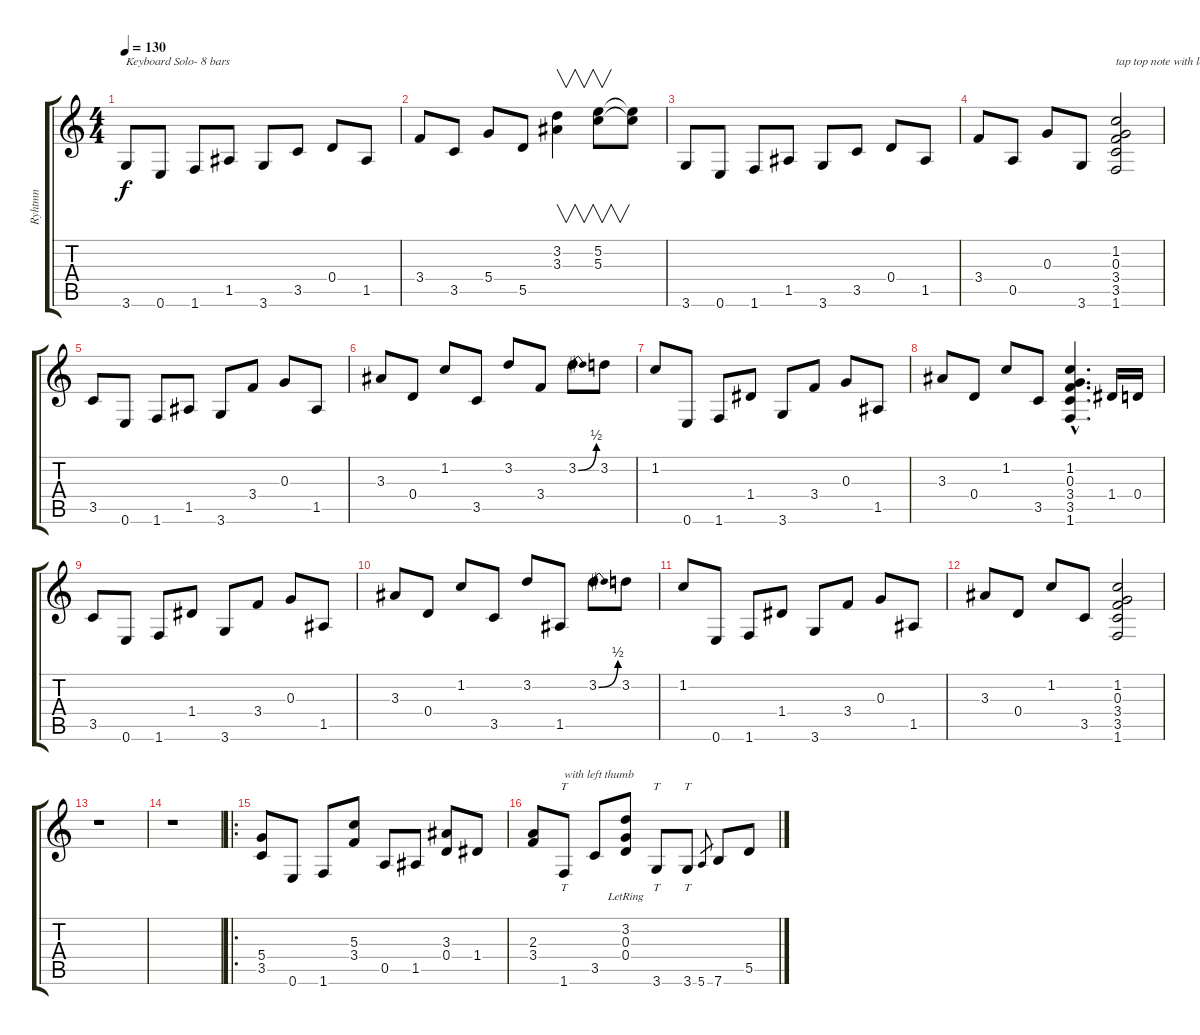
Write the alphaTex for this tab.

\track ("Ryhtmn" "Ryhtmn") {instrument distortionguitar}
\staff {score tabs}
\tuning (E4 B3 G3 D3 A2 E2) {hide}
\ts (4 4)
\tempo 130
\clef g2
\ks c
3.6.8{txt "Keyboard Solo- 8 bars" dy f} 0.6.8 1.6.8 1.5.8 3.6.8 3.5.8 0.4.8 1.5.8 |
3.4.8 3.5.8 5.4.8 5.5.8 (3.2 3.3).4{v} (5.2 5.3).8{v} (5.2{t} 5.3{t}).8 |
3.6.8 0.6.8 1.6.8 1.5.8 3.6.8 3.5.8 0.4.8 1.5.8 |
3.4.8 0.5.8 0.3.8 3.6.8 (1.2 0.3 3.4 3.5 1.6).2{txt "tap top note with left thumb"} |
3.5.8 0.6.8 1.6.8 1.5.8 3.6.8 3.4.8 0.3.8 1.5.8 |
3.3.8 0.4.8 1.2.8 3.5.8 3.2.8 3.4.8 3.2{be (bend 0 0 60 2)}.8 3.2.8 |
1.2.8 0.6.8 1.6.8 1.4.8 3.6.8 3.4.8 0.3.8 1.5.8 |
3.3.8 0.4.8 1.2.8 3.5.8 (1.2{hac} 0.3{hac} 3.4{hac} 3.5{hac} 1.6{hac}).4{d} 1.4.16 0.4.16 |
3.5.8 0.6.8 1.6.8 1.4.8 3.6.8 3.4.8 0.3.8 1.5.8 |
3.3.8 0.4.8 1.2.8 3.5.8 3.2.8 1.5.8 3.2{be (bend 0 0 60 2)}.8 3.2.8 |
1.2.8 0.6.8 1.6.8 1.4.8 3.6.8 3.4.8 0.3.8 1.5.8 |
3.3.8 0.4.8 1.2.8 3.5.8 (1.2 0.3 3.4 3.5 1.6).2 |
r.1 |
r.1 |
\ro
(5.4 3.5).8 0.6.8 1.6.8 (5.3 3.4).8 0.5.8 1.5.8 (3.3 0.4).8 1.4.8 |
(2.3 3.4).8 1.6.8{tt txt "with left thumb"} 3.5.8 (3.2{lr} 0.3{lr} 0.4{lr}).8 3.6.8{tt} 3.6.8{tt} 5.6.8{gr} 7.6.8 5.5.8
